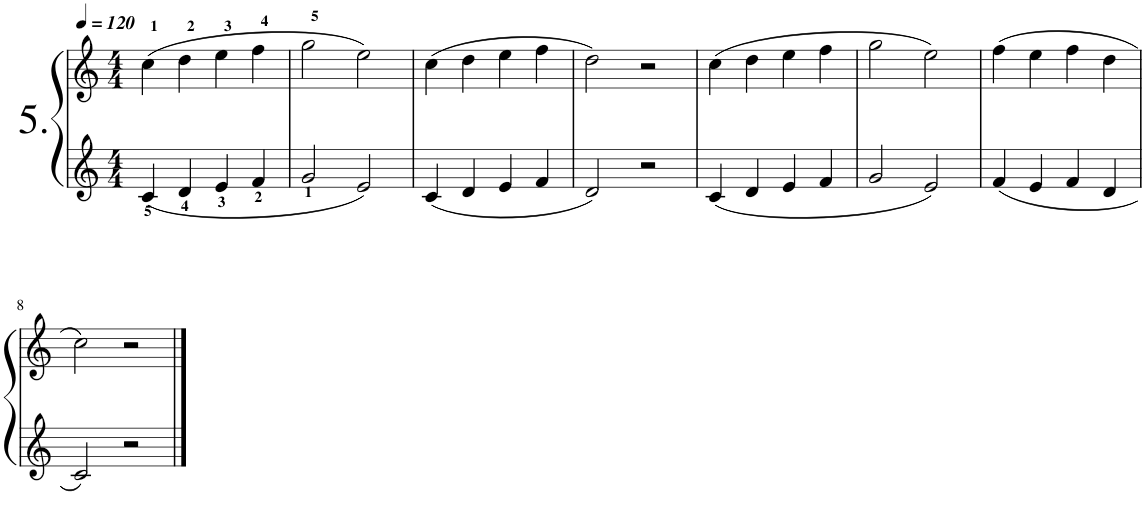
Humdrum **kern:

**kern	**kern
*part1	*part1
*staff2	*staff1
*I"Piano	*
*I'Pno.	*
!!LO:PB:g=z
*clefG2	*clefG2
*k[]	*k[]
*M4/4	*M4/4
*MM120	*MM120
=1	=1
4c/	(4cc\
4d/	4dd\
4e/	4ee\
4f/	4ff\
=2	=2
2g/	2gg\
2e/	2ee\)
=3	=3
4c/	(4cc\
4d/	4dd\
4e/	4ee\
4f/	4ff\
=4	=4
2d/	2dd\)
2r	2r
=5	=5
4c/	(4cc\
4d/	4dd\
4e/	4ee\
4f/	4ff\
=6	=6
2g/	2gg\
2e/	2ee\)
=7	=7
4f/	(4ff\
4e/	4ee\
4f/	4ff\
4d/	4dd\
!!LO:LB:g=z
=8	=8
2c/	2cc\)
2r	2r
==	==
*-	*-
